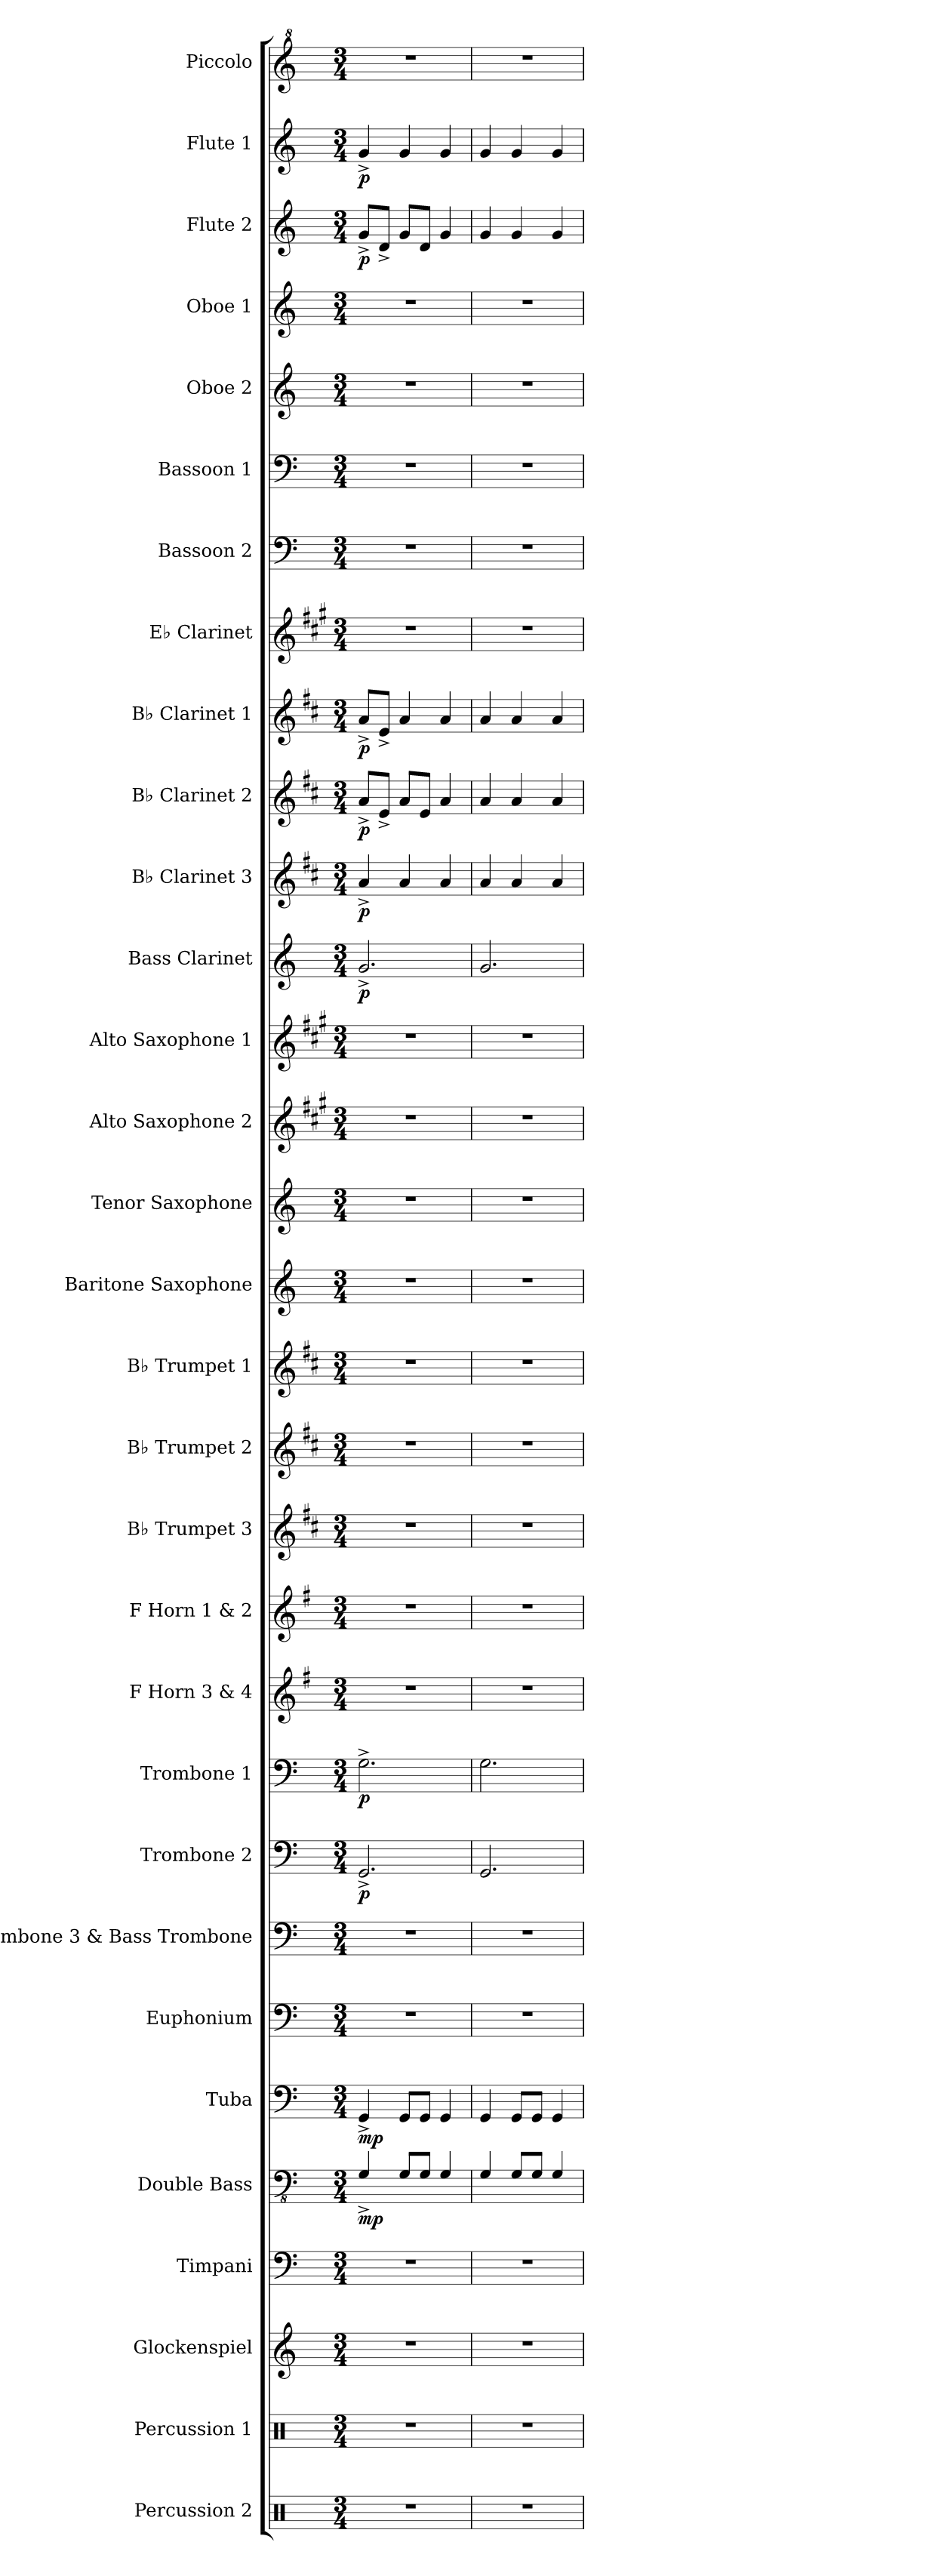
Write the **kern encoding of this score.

**kern	**kern	**kern	**kern	**kern	**dynam	**kern	**dynam	**kern	**kern	**kern	**dynam	**kern	**dynam	**kern	**kern	**kern	**kern	**kern	**kern	**kern	**kern	**kern	**kern	**dynam	**kern	**dynam	**kern	**dynam	**kern	**dynam	**kern	**kern	**kern	**kern	**kern	**kern	**dynam	**kern	**dynam	**kern
*part31	*part30	*part29	*part28	*part27	*part27	*part26	*part26	*part25	*part24	*part23	*part23	*part22	*part22	*part21	*part20	*part19	*part18	*part17	*part16	*part15	*part14	*part13	*part12	*part12	*part11	*part11	*part10	*part10	*part9	*part9	*part8	*part7	*part6	*part5	*part4	*part3	*part3	*part2	*part2	*part1
*staff31	*staff30	*staff29	*staff28	*staff27	*staff27	*staff26	*staff26	*staff25	*staff24	*staff23	*staff23	*staff22	*staff22	*staff21	*staff20	*staff19	*staff18	*staff17	*staff16	*staff15	*staff14	*staff13	*staff12	*staff12	*staff11	*staff11	*staff10	*staff10	*staff9	*staff9	*staff8	*staff7	*staff6	*staff5	*staff4	*staff3	*staff3	*staff2	*staff2	*staff1
*I"Percussion 2	*I"Percussion 1	*I"Glockenspiel	*I"Timpani	*I"Double Bass	*	*I"Tuba	*	*I"Euphonium	*I"Trombone 3 &amp; Bass Trombone	*I"Trombone 2	*	*I"Trombone 1	*	*I"F Horn 3 &amp; 4	*I"F Horn 1 &amp; 2	*I"B♭ Trumpet 3	*I"B♭ Trumpet 2	*I"B♭ Trumpet 1	*I"Baritone Saxophone	*I"Tenor Saxophone	*I"Alto Saxophone 2	*I"Alto Saxophone 1	*I"Bass Clarinet	*	*I"B♭ Clarinet 3	*	*I"B♭ Clarinet 2	*	*I"B♭ Clarinet 1	*	*I"E♭ Clarinet	*I"Bassoon 2	*I"Bassoon 1	*I"Oboe 2	*I"Oboe 1	*I"Flute 2	*	*I"Flute 1	*	*I"Piccolo
*I'Perc. 2	*I'Perc. 1	*I'Glk.	*I'Timp.	*I'Db.	*	*I'Tba.	*	*I'Euph.	*I'Tbn. 3 B. Tbn.	*I'Tbn. 2	*	*I'Tbn. 1	*	*I'F Hn. 3 4	*I'F Hn. 1 2	*I'B♭ Tpt. 3	*I'B♭ Tpt. 2	*I'B♭ Tpt. 1	*I'Bar. Sax.	*I'T. Sax.	*I'A. Sax. 2	*I'A. Sax. 1	*I'B. Cl.	*	*I'B♭ Cl. 3	*	*I'B♭ Cl. 2	*	*I'B♭ Cl. 1	*	*I'E♭ Cl.	*I'Bsn. 2	*I'Bsn. 1	*I'Ob. 2	*I'Ob. 1	*I'Fl. 2	*	*I'Fl. 1	*	*I'Picc.
*clefX	*clefX	*clefG2	*clefF4	*clefFv4	*	*clefF4	*	*clefF4	*clefF4	*clefF4	*	*clefF4	*	*clefG2	*clefG2	*clefG2	*clefG2	*clefG2	*clefG2	*clefG2	*clefG2	*clefG2	*clefG2	*	*clefG2	*	*clefG2	*	*clefG2	*	*clefG2	*clefF4	*clefF4	*clefG2	*clefG2	*clefG2	*	*clefG2	*	*clefG^2
*	*	*ITrd-14c-24	*	*ITrd7c12	*	*	*	*	*	*	*	*	*	*ITrd4c7	*ITrd4c7	*ITrd1c2	*ITrd1c2	*ITrd1c2	*ITrd12c21	*ITrd8c14	*ITrd5c9	*ITrd5c9	*ITrd8c14	*	*ITrd1c2	*	*ITrd1c2	*	*ITrd1c2	*	*ITrd-2c-3	*	*	*	*	*	*	*	*	*ITrd-7c-12
*k[]	*k[]	*k[]	*k[]	*k[]	*	*k[]	*	*k[]	*k[]	*k[]	*	*k[]	*	*k[]	*k[]	*k[]	*k[]	*k[]	*k[]	*k[]	*k[]	*k[]	*k[]	*	*k[]	*	*k[]	*	*k[]	*	*k[]	*k[]	*k[]	*k[]	*k[]	*k[]	*	*k[]	*	*k[]
*M3/4	*M3/4	*M3/4	*M3/4	*M3/4	*	*M3/4	*	*M3/4	*M3/4	*M3/4	*	*M3/4	*	*M3/4	*M3/4	*M3/4	*M3/4	*M3/4	*M3/4	*M3/4	*M3/4	*M3/4	*M3/4	*	*M3/4	*	*M3/4	*	*M3/4	*	*M3/4	*M3/4	*M3/4	*M3/4	*M3/4	*M3/4	*	*M3/4	*	*M3/4
=1	=1	=1	=1	=1	=1	=1	=1	=1	=1	=1	=1	=1	=1	=1	=1	=1	=1	=1	=1	=1	=1	=1	=1	=1	=1	=1	=1	=1	=1	=1	=1	=1	=1	=1	=1	=1	=1	=1	=1	=1
!	!	!	!	!	!LO:DY:b	!	!LO:DY:b	!	!	!	!LO:DY:b	!	!LO:DY:b	!	!	!	!	!	!	!	!	!	!	!LO:DY:b	!	!LO:DY:b	!	!LO:DY:b	!	!LO:DY:b	!	!	!	!	!	!	!LO:DY:b	!	!LO:DY:b	!
2.r	2.r	2.r	2.r	4GGG^/	mp	4GG^/	mp	2.r	2.r	2.GG^/	p	2.G^\	p	2.r	2.r	2.r	2.r	2.r	2.r	2.r	2.r	2.r	2.G^/	p	4g^/	p	8g^/L	p	8g^/L	p	2.r	2.r	2.r	2.r	2.r	8g^/L	p	4g^/	p	2.r
.	.	.	.	.	.	.	.	.	.	.	.	.	.	.	.	.	.	.	.	.	.	.	.	.	.	.	8d^/J	.	8d^/J	.	.	.	.	.	.	8d^/J	.	.	.	.
.	.	.	.	8GGG/L	.	8GG/L	.	.	.	.	.	.	.	.	.	.	.	.	.	.	.	.	.	.	4g/	.	8g/L	.	4g/	.	.	.	.	.	.	8g/L	.	4g/	.	.
.	.	.	.	8GGG/J	.	8GG/J	.	.	.	.	.	.	.	.	.	.	.	.	.	.	.	.	.	.	.	.	8d/J	.	.	.	.	.	.	.	.	8d/J	.	.	.	.
.	.	.	.	4GGG/	.	4GG/	.	.	.	.	.	.	.	.	.	.	.	.	.	.	.	.	.	.	4g/	.	4g/	.	4g/	.	.	.	.	.	.	4g/	.	4g/	.	.
=2	=2	=2	=2	=2	=2	=2	=2	=2	=2	=2	=2	=2	=2	=2	=2	=2	=2	=2	=2	=2	=2	=2	=2	=2	=2	=2	=2	=2	=2	=2	=2	=2	=2	=2	=2	=2	=2	=2	=2	=2
2.r	2.r	2.r	2.r	4GGG/	.	4GG/	.	2.r	2.r	2.GG/	.	2.G\	.	2.r	2.r	2.r	2.r	2.r	2.r	2.r	2.r	2.r	2.G/	.	4g/	.	4g/	.	4g/	.	2.r	2.r	2.r	2.r	2.r	4g/	.	4g/	.	2.r
.	.	.	.	8GGG/L	.	8GG/L	.	.	.	.	.	.	.	.	.	.	.	.	.	.	.	.	.	.	4g/	.	4g/	.	4g/	.	.	.	.	.	.	4g/	.	4g/	.	.
.	.	.	.	8GGG/J	.	8GG/J	.	.	.	.	.	.	.	.	.	.	.	.	.	.	.	.	.	.	.	.	.	.	.	.	.	.	.	.	.	.	.	.	.	.
.	.	.	.	4GGG/	.	4GG/	.	.	.	.	.	.	.	.	.	.	.	.	.	.	.	.	.	.	4g/	.	4g/	.	4g/	.	.	.	.	.	.	4g/	.	4g/	.	.
=	=	=	=	=	=	=	=	=	=	=	=	=	=	=	=	=	=	=	=	=	=	=	=	=	=	=	=	=	=	=	=	=	=	=	=	=	=	=	=	=
*-	*-	*-	*-	*-	*-	*-	*-	*-	*-	*-	*-	*-	*-	*-	*-	*-	*-	*-	*-	*-	*-	*-	*-	*-	*-	*-	*-	*-	*-	*-	*-	*-	*-	*-	*-	*-	*-	*-	*-	*-
